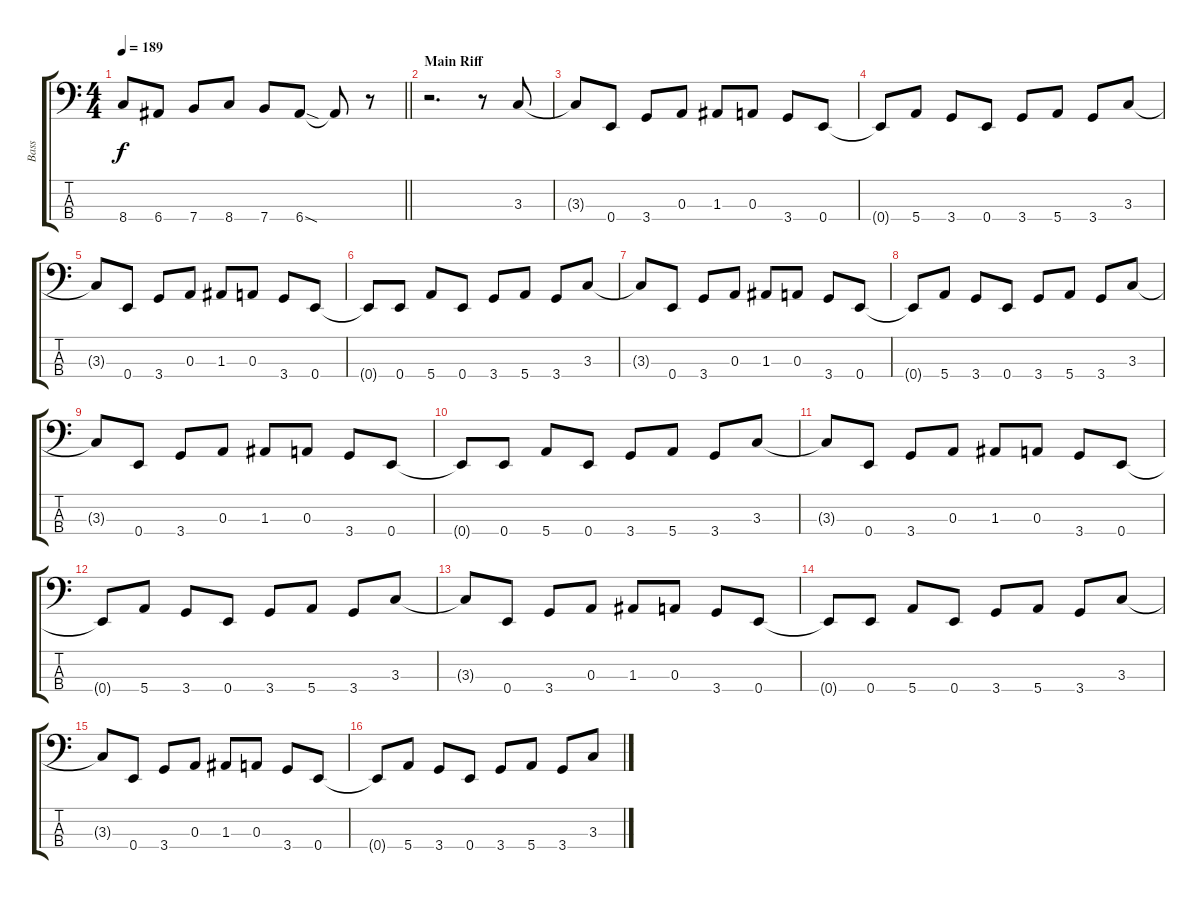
\track ("Bass" "Bass") {instrument electricbassfinger}
\staff {score tabs}
\tuning (G2 D2 A1 E1) {hide}
\ts (4 4)
\tempo 189
\clef f4
\barLineRight lightlight
\ks c
8.4{t}.8{dy f} 6.4.8 7.4.8 8.4.8 7.4.8 6.4{sod}.8 6.4{t}.8 r.8 |
\section ("" "Main Riff")
r.2{d} r.8 3.3.8 |
3.3{t}.8 0.4.8 3.4.8 0.3.8 1.3.8 0.3.8 3.4.8 0.4.8 |
0.4{t}.8 5.4.8 3.4.8 0.4.8 3.4.8 5.4.8 3.4.8 3.3.8 |
3.3{t}.8 0.4.8 3.4.8 0.3.8 1.3.8 0.3.8 3.4.8 0.4.8 |
0.4{t}.8 0.4.8 5.4.8 0.4.8 3.4.8 5.4.8 3.4.8 3.3.8 |
3.3{t}.8 0.4.8 3.4.8 0.3.8 1.3.8 0.3.8 3.4.8 0.4.8 |
0.4{t}.8 5.4.8 3.4.8 0.4.8 3.4.8 5.4.8 3.4.8 3.3.8 |
3.3{t}.8 0.4.8 3.4.8 0.3.8 1.3.8 0.3.8 3.4.8 0.4.8 |
0.4{t}.8 0.4.8 5.4.8 0.4.8 3.4.8 5.4.8 3.4.8 3.3.8 |
3.3{t}.8 0.4.8 3.4.8 0.3.8 1.3.8 0.3.8 3.4.8 0.4.8 |
0.4{t}.8 5.4.8 3.4.8 0.4.8 3.4.8 5.4.8 3.4.8 3.3.8 |
3.3{t}.8 0.4.8 3.4.8 0.3.8 1.3.8 0.3.8 3.4.8 0.4.8 |
0.4{t}.8 0.4.8 5.4.8 0.4.8 3.4.8 5.4.8 3.4.8 3.3.8 |
3.3{t}.8 0.4.8 3.4.8 0.3.8 1.3.8 0.3.8 3.4.8 0.4.8 |
0.4{t}.8 5.4.8 3.4.8 0.4.8 3.4.8 5.4.8 3.4.8 3.3.8
